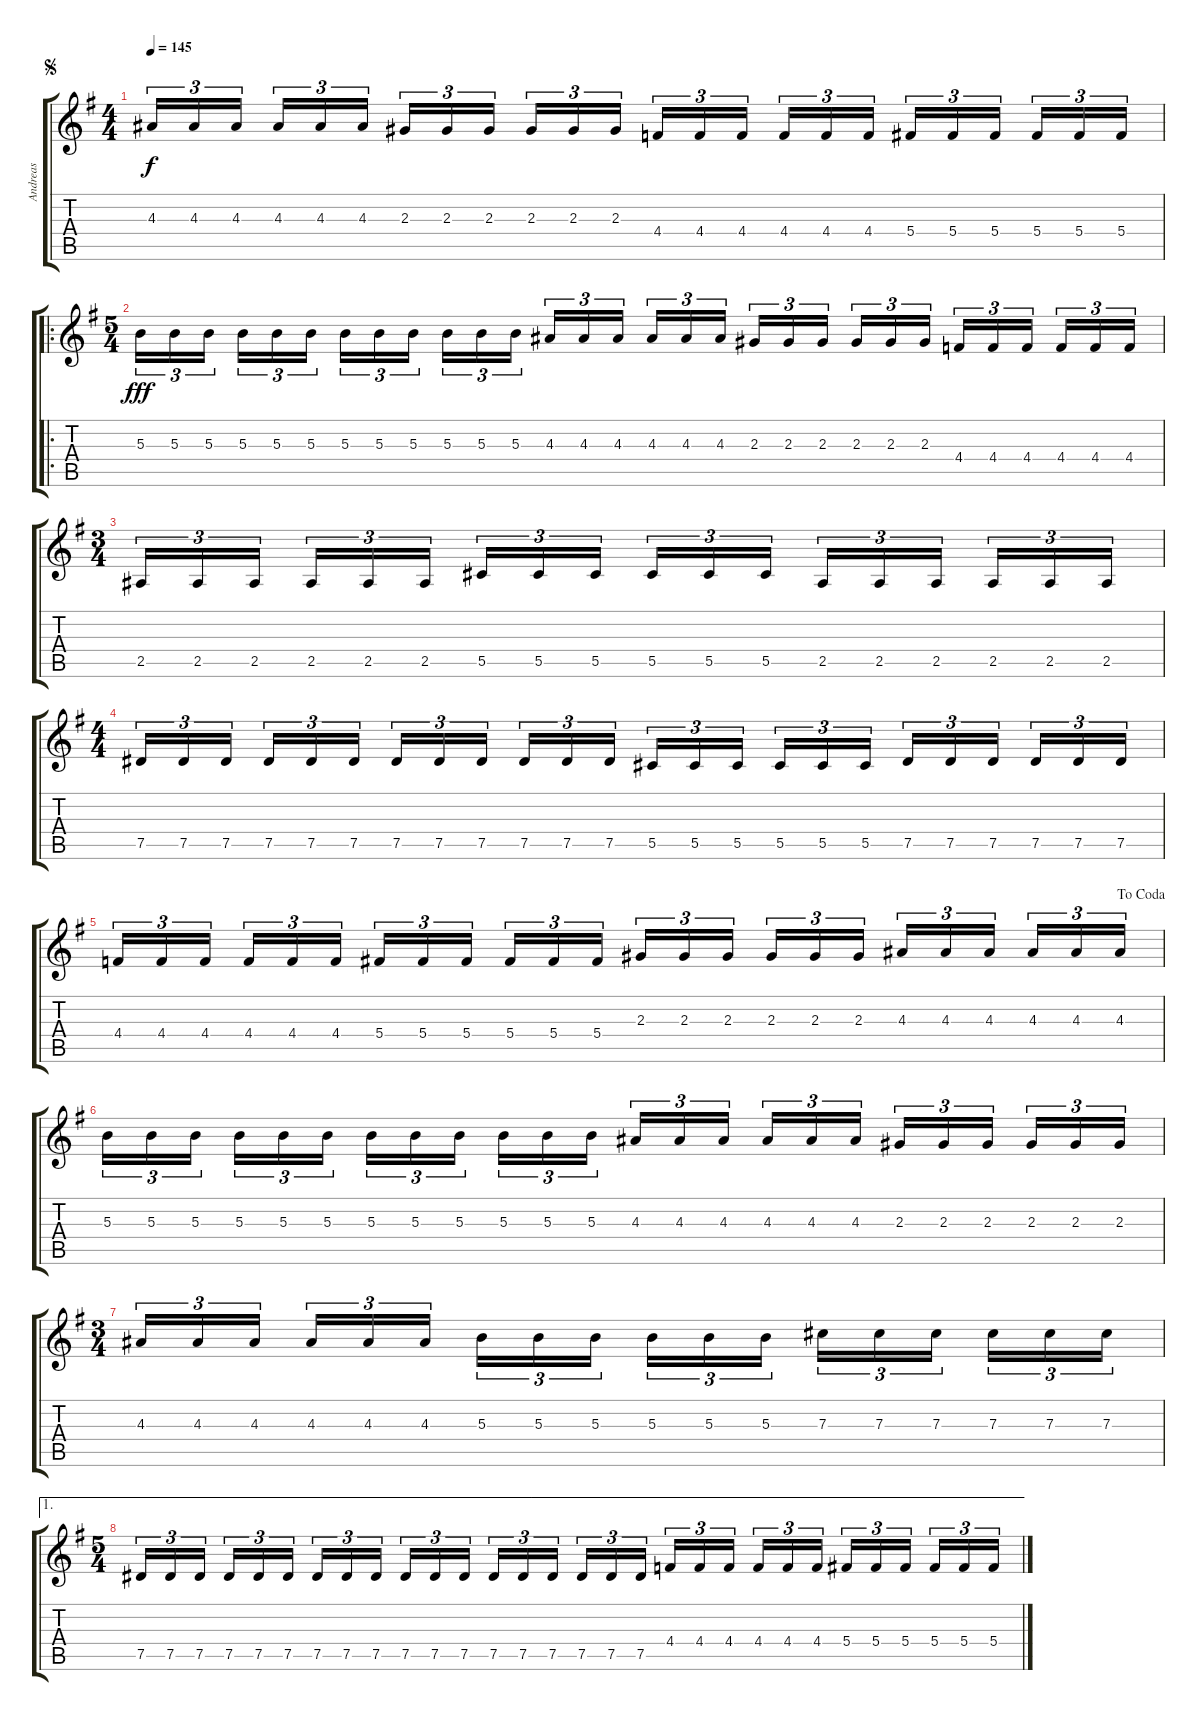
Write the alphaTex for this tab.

\track ("Andreas" "Andreas") {instrument distortionguitar}
\staff {score tabs}
\tuning (Eb4 Bb3 Gb3 Db3 Ab2 Eb2) {hide}
\ts (4 4)
\jump segno
\tempo 145
\clef g2
\ks g
4.3.16{tu (3 2) dy f} 4.3.16{tu (3 2)} 4.3.16{tu (3 2) beam splitsecondary} 4.3.16{tu (3 2)} 4.3.16{tu (3 2)} 4.3.16{tu (3 2)} 2.3.16{tu (3 2)} 2.3.16{tu (3 2)} 2.3.16{tu (3 2) beam splitsecondary} 2.3.16{tu (3 2)} 2.3.16{tu (3 2)} 2.3.16{tu (3 2)} 4.4.16{tu (3 2)} 4.4.16{tu (3 2)} 4.4.16{tu (3 2) beam splitsecondary} 4.4.16{tu (3 2)} 4.4.16{tu (3 2)} 4.4.16{tu (3 2)} 5.4.16{tu (3 2)} 5.4.16{tu (3 2)} 5.4.16{tu (3 2) beam splitsecondary} 5.4.16{tu (3 2)} 5.4.16{tu (3 2)} 5.4.16{tu (3 2)} |
\ro
\ts (5 4)
5.3.16{tu (3 2) dy fff} 5.3.16{tu (3 2)} 5.3.16{tu (3 2) beam splitsecondary} 5.3.16{tu (3 2)} 5.3.16{tu (3 2)} 5.3.16{tu (3 2)} 5.3.16{tu (3 2)} 5.3.16{tu (3 2)} 5.3.16{tu (3 2) beam splitsecondary} 5.3.16{tu (3 2)} 5.3.16{tu (3 2)} 5.3.16{tu (3 2)} 4.3.16{tu (3 2)} 4.3.16{tu (3 2)} 4.3.16{tu (3 2) beam splitsecondary} 4.3.16{tu (3 2)} 4.3.16{tu (3 2)} 4.3.16{tu (3 2)} 2.3.16{tu (3 2)} 2.3.16{tu (3 2)} 2.3.16{tu (3 2) beam splitsecondary} 2.3.16{tu (3 2)} 2.3.16{tu (3 2)} 2.3.16{tu (3 2)} 4.4.16{tu (3 2)} 4.4.16{tu (3 2)} 4.4.16{tu (3 2) beam splitsecondary} 4.4.16{tu (3 2)} 4.4.16{tu (3 2)} 4.4.16{tu (3 2)} |
\ts (3 4)
2.5.16{tu (3 2)} 2.5.16{tu (3 2)} 2.5.16{tu (3 2) beam splitsecondary} 2.5.16{tu (3 2)} 2.5.16{tu (3 2)} 2.5.16{tu (3 2)} 5.5.16{tu (3 2)} 5.5.16{tu (3 2)} 5.5.16{tu (3 2) beam splitsecondary} 5.5.16{tu (3 2)} 5.5.16{tu (3 2)} 5.5.16{tu (3 2)} 2.5.16{tu (3 2)} 2.5.16{tu (3 2)} 2.5.16{tu (3 2) beam splitsecondary} 2.5.16{tu (3 2)} 2.5.16{tu (3 2)} 2.5.16{tu (3 2)} |
\ts (4 4)
7.5.16{tu (3 2)} 7.5.16{tu (3 2)} 7.5.16{tu (3 2) beam splitsecondary} 7.5.16{tu (3 2)} 7.5.16{tu (3 2)} 7.5.16{tu (3 2)} 7.5.16{tu (3 2)} 7.5.16{tu (3 2)} 7.5.16{tu (3 2) beam splitsecondary} 7.5.16{tu (3 2)} 7.5.16{tu (3 2)} 7.5.16{tu (3 2)} 5.5.16{tu (3 2)} 5.5.16{tu (3 2)} 5.5.16{tu (3 2) beam splitsecondary} 5.5.16{tu (3 2)} 5.5.16{tu (3 2)} 5.5.16{tu (3 2)} 7.5.16{tu (3 2)} 7.5.16{tu (3 2)} 7.5.16{tu (3 2) beam splitsecondary} 7.5.16{tu (3 2)} 7.5.16{tu (3 2)} 7.5.16{tu (3 2)} |
\jump dacoda
4.4.16{tu (3 2)} 4.4.16{tu (3 2)} 4.4.16{tu (3 2) beam splitsecondary} 4.4.16{tu (3 2)} 4.4.16{tu (3 2)} 4.4.16{tu (3 2)} 5.4.16{tu (3 2)} 5.4.16{tu (3 2)} 5.4.16{tu (3 2) beam splitsecondary} 5.4.16{tu (3 2)} 5.4.16{tu (3 2)} 5.4.16{tu (3 2)} 2.3.16{tu (3 2)} 2.3.16{tu (3 2)} 2.3.16{tu (3 2) beam splitsecondary} 2.3.16{tu (3 2)} 2.3.16{tu (3 2)} 2.3.16{tu (3 2)} 4.3.16{tu (3 2)} 4.3.16{tu (3 2)} 4.3.16{tu (3 2) beam splitsecondary} 4.3.16{tu (3 2)} 4.3.16{tu (3 2)} 4.3.16{tu (3 2)} |
5.3.16{tu (3 2)} 5.3.16{tu (3 2)} 5.3.16{tu (3 2) beam splitsecondary} 5.3.16{tu (3 2)} 5.3.16{tu (3 2)} 5.3.16{tu (3 2)} 5.3.16{tu (3 2)} 5.3.16{tu (3 2)} 5.3.16{tu (3 2) beam splitsecondary} 5.3.16{tu (3 2)} 5.3.16{tu (3 2)} 5.3.16{tu (3 2)} 4.3.16{tu (3 2)} 4.3.16{tu (3 2)} 4.3.16{tu (3 2) beam splitsecondary} 4.3.16{tu (3 2)} 4.3.16{tu (3 2)} 4.3.16{tu (3 2)} 2.3.16{tu (3 2)} 2.3.16{tu (3 2)} 2.3.16{tu (3 2) beam splitsecondary} 2.3.16{tu (3 2)} 2.3.16{tu (3 2)} 2.3.16{tu (3 2)} |
\ts (3 4)
4.3.16{tu (3 2)} 4.3.16{tu (3 2)} 4.3.16{tu (3 2) beam splitsecondary} 4.3.16{tu (3 2)} 4.3.16{tu (3 2)} 4.3.16{tu (3 2)} 5.3.16{tu (3 2)} 5.3.16{tu (3 2)} 5.3.16{tu (3 2) beam splitsecondary} 5.3.16{tu (3 2)} 5.3.16{tu (3 2)} 5.3.16{tu (3 2)} 7.3.16{tu (3 2)} 7.3.16{tu (3 2)} 7.3.16{tu (3 2) beam splitsecondary} 7.3.16{tu (3 2)} 7.3.16{tu (3 2)} 7.3.16{tu (3 2)} |
\ae 1
\ts (5 4)
7.5.16{tu (3 2)} 7.5.16{tu (3 2)} 7.5.16{tu (3 2) beam splitsecondary} 7.5.16{tu (3 2)} 7.5.16{tu (3 2)} 7.5.16{tu (3 2)} 7.5.16{tu (3 2)} 7.5.16{tu (3 2)} 7.5.16{tu (3 2) beam splitsecondary} 7.5.16{tu (3 2)} 7.5.16{tu (3 2)} 7.5.16{tu (3 2)} 7.5.16{tu (3 2)} 7.5.16{tu (3 2)} 7.5.16{tu (3 2) beam splitsecondary} 7.5.16{tu (3 2)} 7.5.16{tu (3 2)} 7.5.16{tu (3 2)} 4.4.16{tu (3 2)} 4.4.16{tu (3 2)} 4.4.16{tu (3 2) beam splitsecondary} 4.4.16{tu (3 2)} 4.4.16{tu (3 2)} 4.4.16{tu (3 2)} 5.4.16{tu (3 2)} 5.4.16{tu (3 2)} 5.4.16{tu (3 2) beam splitsecondary} 5.4.16{tu (3 2)} 5.4.16{tu (3 2)} 5.4.16{tu (3 2)}
